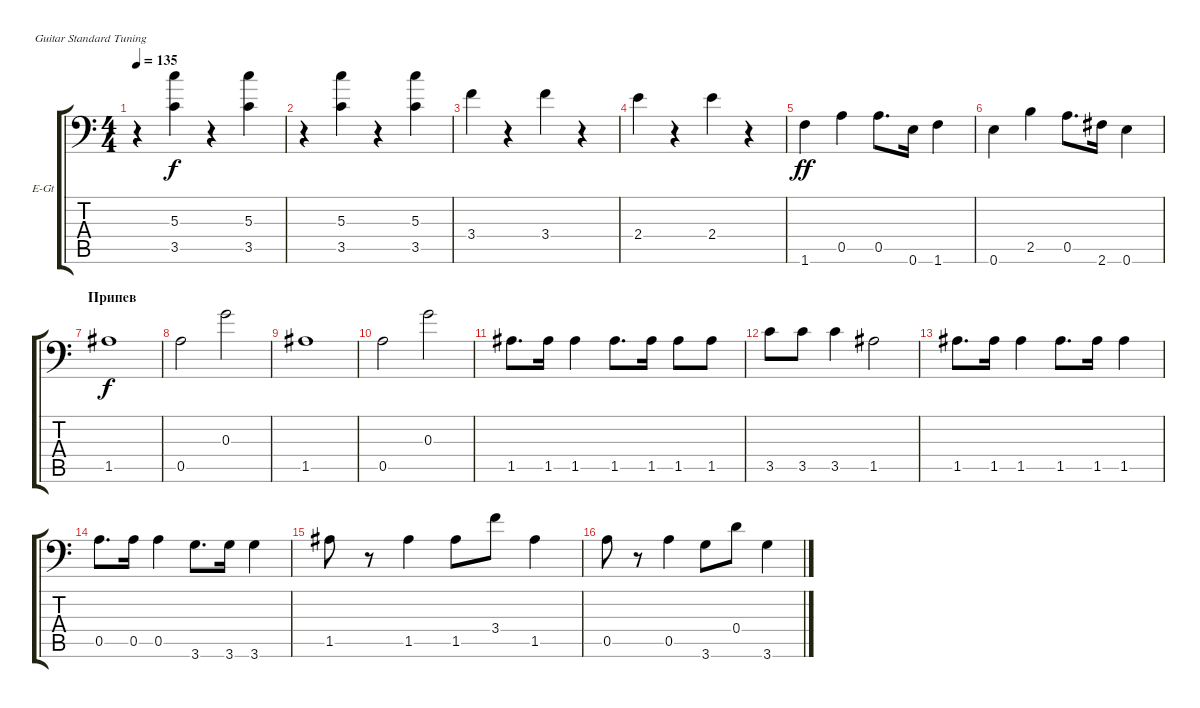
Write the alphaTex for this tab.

\defaultSystemsLayout 4
\bracketExtendMode groupsimilarinstruments
\firstSystemTrackNameOrientation horizontal
\otherSystemsTrackNameOrientation horizontal
\track ("Electric Guitar" "E-Gt") {instrument overdrivenguitar}
\staff {score tabs}
\tuning (E4 B3 G3 D3 A2 E2)
\ts (4 4)
\tempo 135
\clef f4
\scale
0.333333
\ks c
r.4{dy f} (3.5 5.3).4 r.4 (3.5 5.3).4 |
\scale
0.333333 r.4 (3.5 5.3).4 r.4 (3.5 5.3).4 |
\scale
0.333333 3.4.4 r.4 3.4.4 r.4 |
\scale
0.333333 2.4.4 r.4 2.4.4 r.4 |
\scale
0.333333 1.6.4{dy ff} 0.5.4 0.5.8{d} 0.6.16 1.6.4 |
\scale
0.333333 0.6.4 2.5.4 0.5.8{d} 2.6.16 0.6.4 |
\section ("" "Припев")
\scale
0.333333 1.5.1{dy f} |
\scale
0.333333 0.5.2 0.3.2 |
\scale
0.333333 1.5.1 |
\scale
0.333333 0.5.2 0.3.2 |
\scale
0.333333 1.5.8{d} 1.5.16 1.5.4 1.5.8{d} 1.5.16 1.5.8 1.5.8 |
\scale
0.333333 3.5.8 3.5.8 3.5.4 1.5.2 |
\scale
0.333333 1.5.8{d} 1.5.16 1.5.4 1.5.8{d} 1.5.16 1.5.4 |
\scale
0.333333 0.5.8{d} 0.5.16 0.5.4 3.6.8{d} 3.6.16 3.6.4 |
\scale
0.333333 1.5.8 r.8 1.5.4 1.5.8 3.4.8 1.5.4 |
\scale
0.333333 0.5.8 r.8 0.5.4 3.6.8 0.4.8 3.6.4
